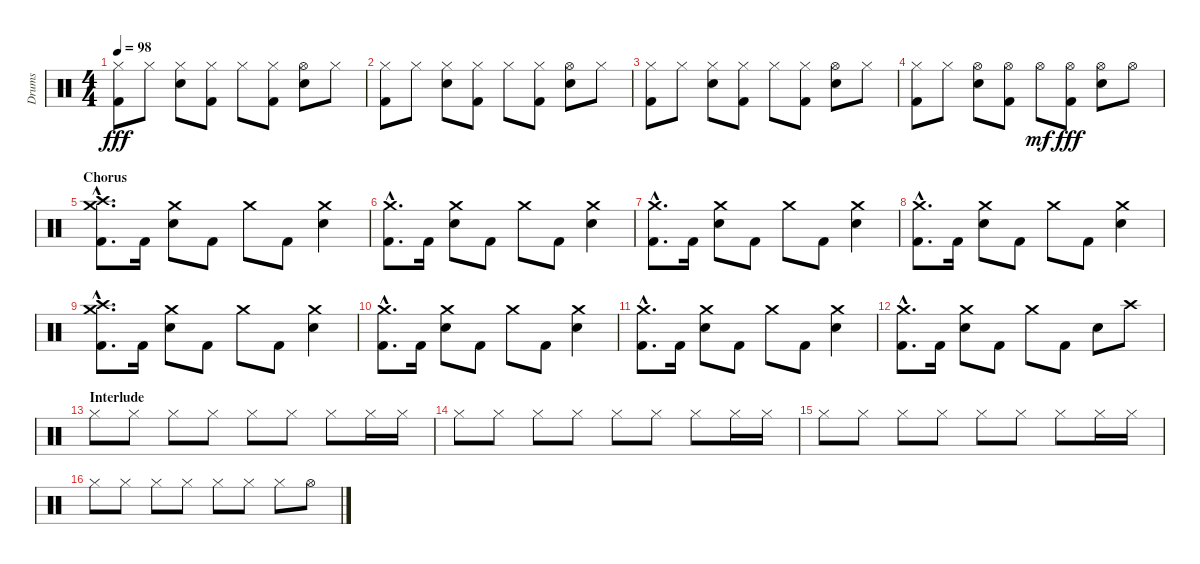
\track ("Drums" "Drums") {instrument percussion}
\staff {score}
\articulation defaults
\ts (4 4)
\tempo 98
\clef neutral
\ks c
("Hi-Hat (closed)" "Kick (hit) 2").8{dy fff} "Hi-Hat (closed)".8 ("Hi-Hat (closed)" "Electric Snare (hit)").8 ("Hi-Hat (closed)" "Kick (hit) 2").8 "Hi-Hat (closed)".8 ("Hi-Hat (closed)" "Kick (hit) 2").8 ("Hi-Hat (open)" "Electric Snare (hit)").8 "Hi-Hat (closed)".8 |
("Hi-Hat (closed)" "Kick (hit) 2").8 "Hi-Hat (closed)".8 ("Hi-Hat (closed)" "Electric Snare (hit)").8 ("Hi-Hat (closed)" "Kick (hit) 2").8 "Hi-Hat (closed)".8 ("Hi-Hat (closed)" "Kick (hit) 2").8 ("Hi-Hat (open)" "Electric Snare (hit)").8 "Hi-Hat (closed)".8 |
("Hi-Hat (closed)" "Kick (hit) 2").8 "Hi-Hat (closed)".8 ("Hi-Hat (closed)" "Electric Snare (hit)").8 ("Hi-Hat (closed)" "Kick (hit) 2").8 "Hi-Hat (closed)".8 ("Hi-Hat (closed)" "Kick (hit) 2").8 ("Hi-Hat (open)" "Electric Snare (hit)").8 "Hi-Hat (closed)".8 |
("Hi-Hat (closed)" "Kick (hit) 2").8 "Hi-Hat (closed)".8 ("Hi-Hat (open)" "Electric Snare (hit)").8 ("Hi-Hat (open)" "Kick (hit) 2").8 "Hi-Hat (open)".8{dy mf} ("Hi-Hat (open)" "Kick (hit) 2").8{dy fff} ("Hi-Hat (open)" "Electric Snare (hit)").8 "Hi-Hat (open)".8 |
\section ("" "Chorus")
("Crash high (hit)"{hac} "Crash medium (hit)"{hac} "Kick (hit) 2"{hac}).8{d} "Kick (hit) 2".16 ("Crash medium (hit)" "Electric Snare (hit)").8 "Kick (hit) 2".8 "Crash medium (hit)".8 "Kick (hit) 2".8 ("Crash medium (hit)" "Electric Snare (hit)").4 |
("Crash medium (hit)"{hac} "Kick (hit) 2"{hac}).8{d} "Kick (hit) 2".16 ("Crash medium (hit)" "Electric Snare (hit)").8 "Kick (hit) 2".8 "Crash medium (hit)".8 "Kick (hit) 2".8 ("Crash medium (hit)" "Electric Snare (hit)").4 |
("Crash medium (hit)"{hac} "Kick (hit) 2"{hac}).8{d} "Kick (hit) 2".16 ("Crash medium (hit)" "Electric Snare (hit)").8 "Kick (hit) 2".8 "Crash medium (hit)".8 "Kick (hit) 2".8 ("Crash medium (hit)" "Electric Snare (hit)").4 |
("Crash medium (hit)"{hac} "Kick (hit) 2"{hac}).8{d} "Kick (hit) 2".16 ("Crash medium (hit)" "Electric Snare (hit)").8 "Kick (hit) 2".8 "Crash medium (hit)".8 "Kick (hit) 2".8 ("Crash medium (hit)" "Electric Snare (hit)").4 |
("Crash high (hit)"{hac} "Crash medium (hit)"{hac} "Kick (hit) 2"{hac}).8{d} "Kick (hit) 2".16 ("Crash medium (hit)" "Electric Snare (hit)").8 "Kick (hit) 2".8 "Crash medium (hit)".8 "Kick (hit) 2".8 ("Crash medium (hit)" "Electric Snare (hit)").4 |
("Crash medium (hit)"{hac} "Kick (hit) 2"{hac}).8{d} "Kick (hit) 2".16 ("Crash medium (hit)" "Electric Snare (hit)").8 "Kick (hit) 2".8 "Crash medium (hit)".8 "Kick (hit) 2".8 ("Crash medium (hit)" "Electric Snare (hit)").4 |
("Crash medium (hit)"{hac} "Kick (hit) 2"{hac}).8{d} "Kick (hit) 2".16 ("Crash medium (hit)" "Electric Snare (hit)").8 "Kick (hit) 2".8 "Crash medium (hit)".8 "Kick (hit) 2".8 ("Crash medium (hit)" "Electric Snare (hit)").4 |
("Crash medium (hit)"{hac} "Kick (hit) 2"{hac}).8{d} "Kick (hit) 2".16 ("Crash medium (hit)" "Electric Snare (hit)").8 "Kick (hit) 2".8 "Crash medium (hit)".8 "Kick (hit) 2".8 "Electric Snare (hit)".8 "Crash high (hit)".8 |
\section ("" "Interlude")
"Hi-Hat (closed)".8 "Hi-Hat (closed)".8 "Hi-Hat (closed)".8 "Hi-Hat (closed)".8 "Hi-Hat (closed)".8 "Hi-Hat (closed)".8 "Hi-Hat (closed)".8 "Hi-Hat (closed)".16 "Hi-Hat (closed)".16 |
"Hi-Hat (closed)".8 "Hi-Hat (closed)".8 "Hi-Hat (closed)".8 "Hi-Hat (closed)".8 "Hi-Hat (closed)".8 "Hi-Hat (closed)".8 "Hi-Hat (closed)".8 "Hi-Hat (closed)".16 "Hi-Hat (closed)".16 |
"Hi-Hat (closed)".8 "Hi-Hat (closed)".8 "Hi-Hat (closed)".8 "Hi-Hat (closed)".8 "Hi-Hat (closed)".8 "Hi-Hat (closed)".8 "Hi-Hat (closed)".8 "Hi-Hat (closed)".16 "Hi-Hat (closed)".16 |
"Hi-Hat (closed)".8 "Hi-Hat (closed)".8 "Hi-Hat (closed)".8 "Hi-Hat (closed)".8 "Hi-Hat (closed)".8 "Hi-Hat (closed)".8 "Hi-Hat (closed)".8 "Hi-Hat (open)".8
